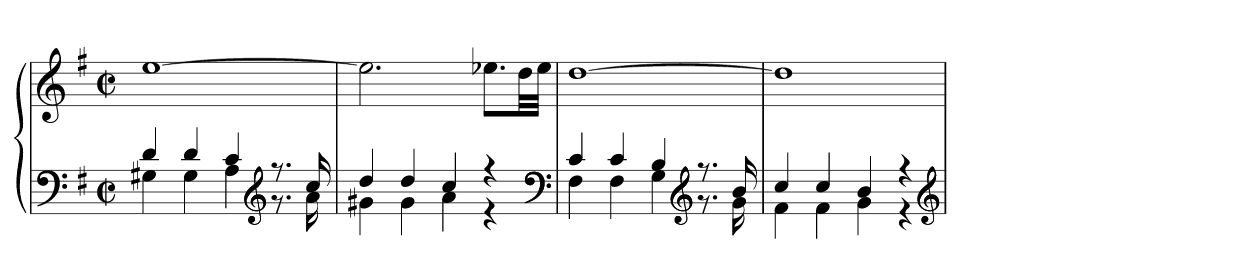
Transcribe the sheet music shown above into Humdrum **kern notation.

**kern	**kern
*part1	*part1
*staff2	*staff1
*clefF4	*clefG2
*k[f#]	*k[f#]
*G:	*G:
*M2/2	*M2/2
*met(c|)	*met(c|)
=	=
*^	*
4d	4G#X	[1ee
4d	4G#	.
4c	4A	.
*clefG2	*	*
8.r	8.r	.
16cc	16a	.
=	=	=
4dd	4g#X	2.ee]
4dd	4g#	.
4cc	4a	.
4r	4r	8.ee-XL
.	.	32ddLL
.	.	32ee-JJJ
*clefF4	*	*
=	=	=
4c	4F#	[1dd
4c	4F#	.
4B	4G	.
*clefG2	*	*
8.r	8.r	.
16b	16g	.
=	=	=
4cc	4f#	1dd]
4cc	4f#	.
4b	4g	.
4r	4r	.
*v	*v	*
*clefG2	*
=	=
*-	*-
